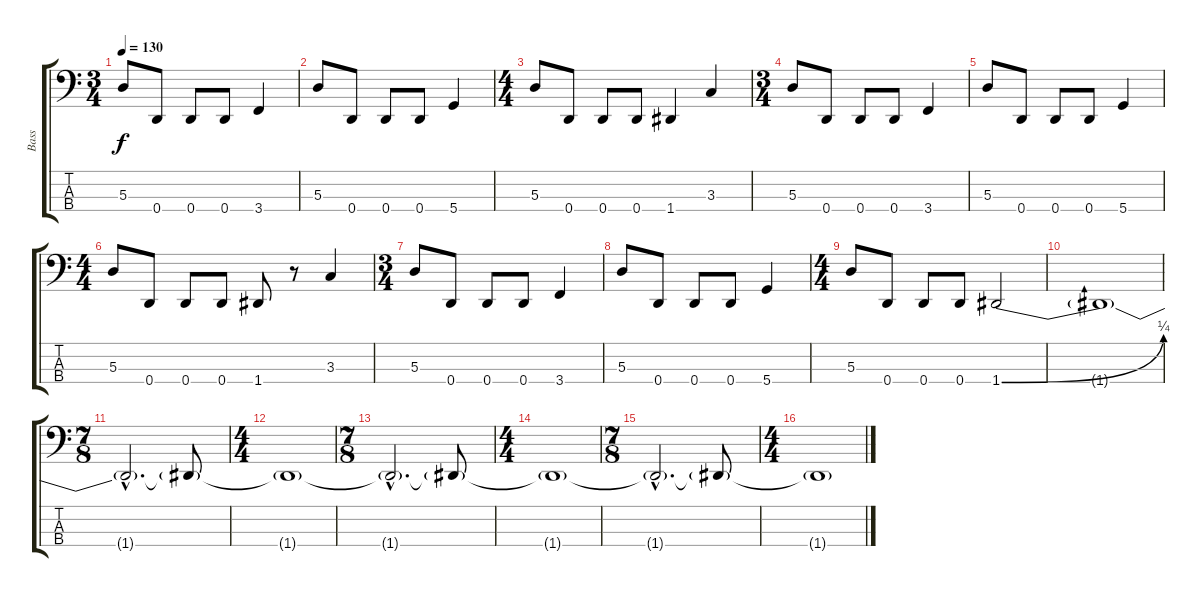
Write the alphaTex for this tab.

\track ("Bass" "Bass") {instrument slapbass2}
\staff {score tabs}
\tuning (G2 D2 A1 D1) {hide}
\ts (3 4)
\tempo 130
\clef f4
\ks c
5.3.8{dy f} 0.4.8 0.4.8 0.4.8 3.4.4 |
5.3.8 0.4.8 0.4.8 0.4.8 5.4.4 |
\ts (4 4)
5.3.8 0.4.8 0.4.8 0.4.8 1.4.4 3.3.4 |
\ts (3 4)
5.3.8 0.4.8 0.4.8 0.4.8 3.4.4 |
5.3.8 0.4.8 0.4.8 0.4.8 5.4.4 |
\ts (4 4)
5.3.8 0.4.8 0.4.8 0.4.8 1.4.8 r.8 3.3.4 |
\ts (3 4)
5.3.8 0.4.8 0.4.8 0.4.8 3.4.4 |
5.3.8 0.4.8 0.4.8 0.4.8 5.4.4 |
\ts (4 4)
5.3.8 0.4.8 0.4.8 0.4.8 1.4{be (bend 0 0 60 1)}.2 |
1.4{t}.1 |
\ts (7 8)
1.4{hac t}.2{d} 1.4{t}.8 |
\ts (4 4)
1.4{t}.1 |
\ts (7 8)
1.4{hac t}.2{d} 1.4{t}.8 |
\ts (4 4)
1.4{t}.1 |
\ts (7 8)
1.4{hac t}.2{d} 1.4{t}.8 |
\ts (4 4)
1.4{t}.1
